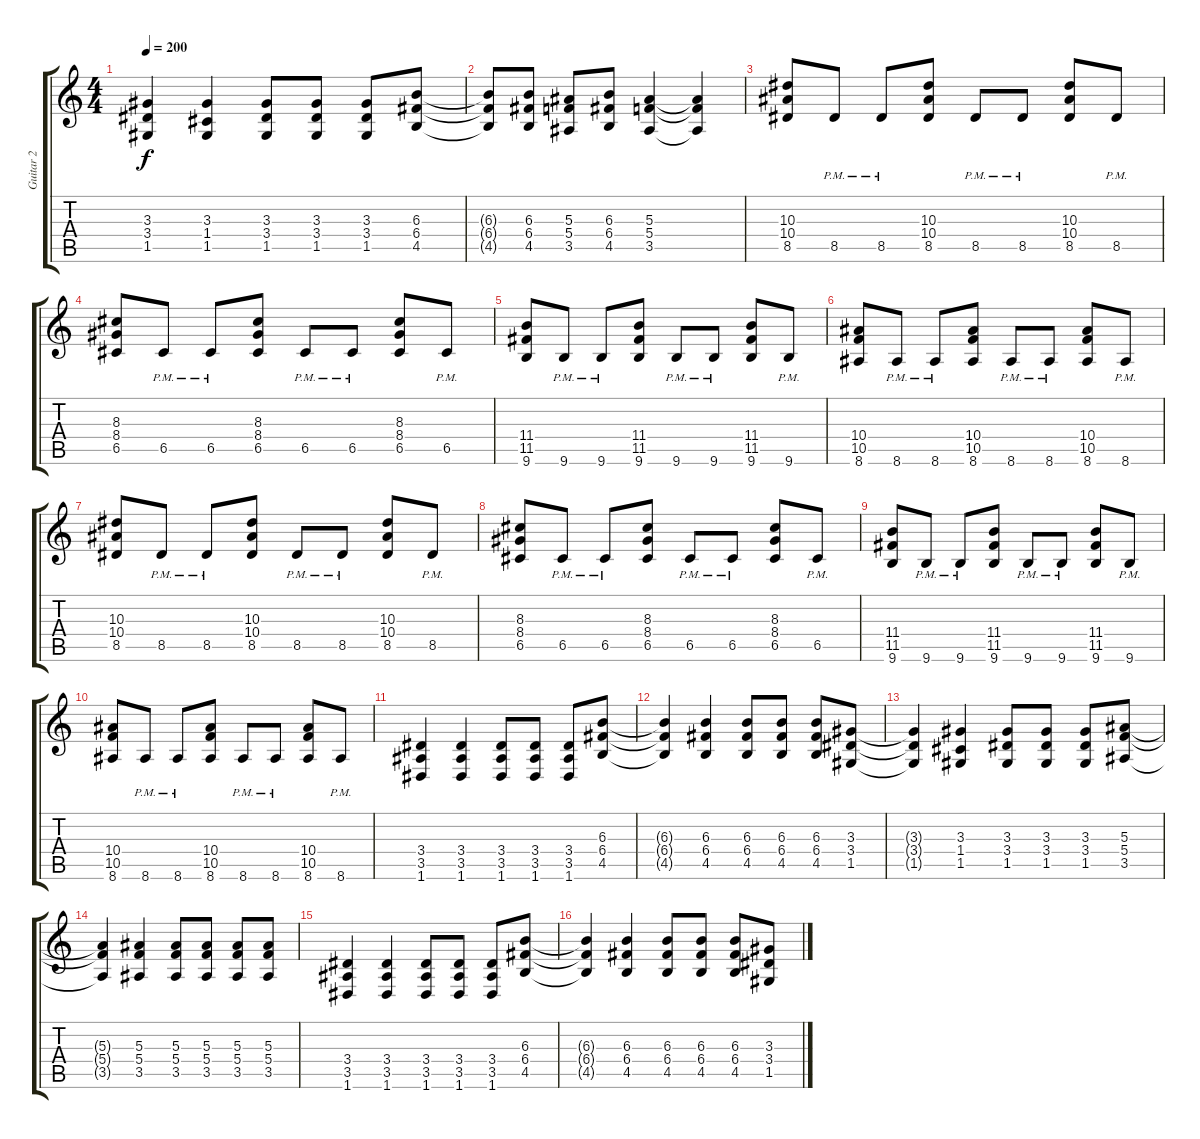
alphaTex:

\track ("Guitar 2" "Guitar 2") {instrument overdrivenguitar}
\staff {score tabs}
\tuning (D4 A3 F3 C3 G2 D2) {hide}
\ts (4 4)
\tempo 200
\clef g2
\ks c
(3.3{t} 3.4{t} 1.5{t}).4{dy f} (3.3 1.4 1.5).4 (3.3 3.4 1.5).8 (3.3 3.4 1.5).8 (3.3 3.4 1.5).8 (6.3 6.4 4.5).8 |
(6.3{t} 6.4{t} 4.5{t}).8 (6.3 6.4 4.5).8 (5.3 5.4 3.5).8 (6.3 6.4 4.5).8 (5.3 5.4 3.5).4 (5.3{t} 5.4{t} 3.5{t}).4 |
(10.3 10.4 8.5).8 8.5{pm}.8 8.5{pm}.8 (10.3 10.4 8.5).8 8.5{pm}.8 8.5{pm}.8 (10.3 10.4 8.5).8 8.5{pm}.8 |
(8.3 8.4 6.5).8 6.5{pm}.8 6.5{pm}.8 (8.3 8.4 6.5).8 6.5{pm}.8 6.5{pm}.8 (8.3 8.4 6.5).8 6.5{pm}.8 |
(11.4 11.5 9.6).8 9.6{pm}.8 9.6{pm}.8 (11.4 11.5 9.6).8 9.6{pm}.8 9.6{pm}.8 (11.4 11.5 9.6).8 9.6{pm}.8 |
(10.4 10.5 8.6).8 8.6{pm}.8 8.6{pm}.8 (10.4 10.5 8.6).8 8.6{pm}.8 8.6{pm}.8 (10.4 10.5 8.6).8 8.6{pm}.8 |
(10.3 10.4 8.5).8 8.5{pm}.8 8.5{pm}.8 (10.3 10.4 8.5).8 8.5{pm}.8 8.5{pm}.8 (10.3 10.4 8.5).8 8.5{pm}.8 |
(8.3 8.4 6.5).8 6.5{pm}.8 6.5{pm}.8 (8.3 8.4 6.5).8 6.5{pm}.8 6.5{pm}.8 (8.3 8.4 6.5).8 6.5{pm}.8 |
(11.4 11.5 9.6).8 9.6{pm}.8 9.6{pm}.8 (11.4 11.5 9.6).8 9.6{pm}.8 9.6{pm}.8 (11.4 11.5 9.6).8 9.6{pm}.8 |
(10.4 10.5 8.6).8 8.6{pm}.8 8.6{pm}.8 (10.4 10.5 8.6).8 8.6{pm}.8 8.6{pm}.8 (10.4 10.5 8.6).8 8.6{pm}.8 |
(3.4 3.5 1.6).4 (3.4 3.5 1.6).4 (3.4 3.5 1.6).8 (3.4 3.5 1.6).8 (3.4 3.5 1.6).8 (6.3 6.4 4.5).8 |
(6.3{t} 6.4{t} 4.5{t}).4 (6.3 6.4 4.5).4 (6.3 6.4 4.5).8 (6.3 6.4 4.5).8 (6.3 6.4 4.5).8 (3.3 3.4 1.5).8 |
(3.3{t} 3.4{t} 1.5{t}).4 (3.3 1.4 1.5).4 (3.3 3.4 1.5).8 (3.3 3.4 1.5).8 (3.3 3.4 1.5).8 (5.3 5.4 3.5).8 |
(5.3{t} 5.4{t} 3.5{t}).4 (5.3 5.4 3.5).4 (5.3 5.4 3.5).8 (5.3 5.4 3.5).8 (5.3 5.4 3.5).8 (5.3 5.4 3.5).8 |
(3.4 3.5 1.6).4 (3.4 3.5 1.6).4 (3.4 3.5 1.6).8 (3.4 3.5 1.6).8 (3.4 3.5 1.6).8 (6.3 6.4 4.5).8 |
(6.3{t} 6.4{t} 4.5{t}).4 (6.3 6.4 4.5).4 (6.3 6.4 4.5).8 (6.3 6.4 4.5).8 (6.3 6.4 4.5).8 (3.3 3.4 1.5).8
